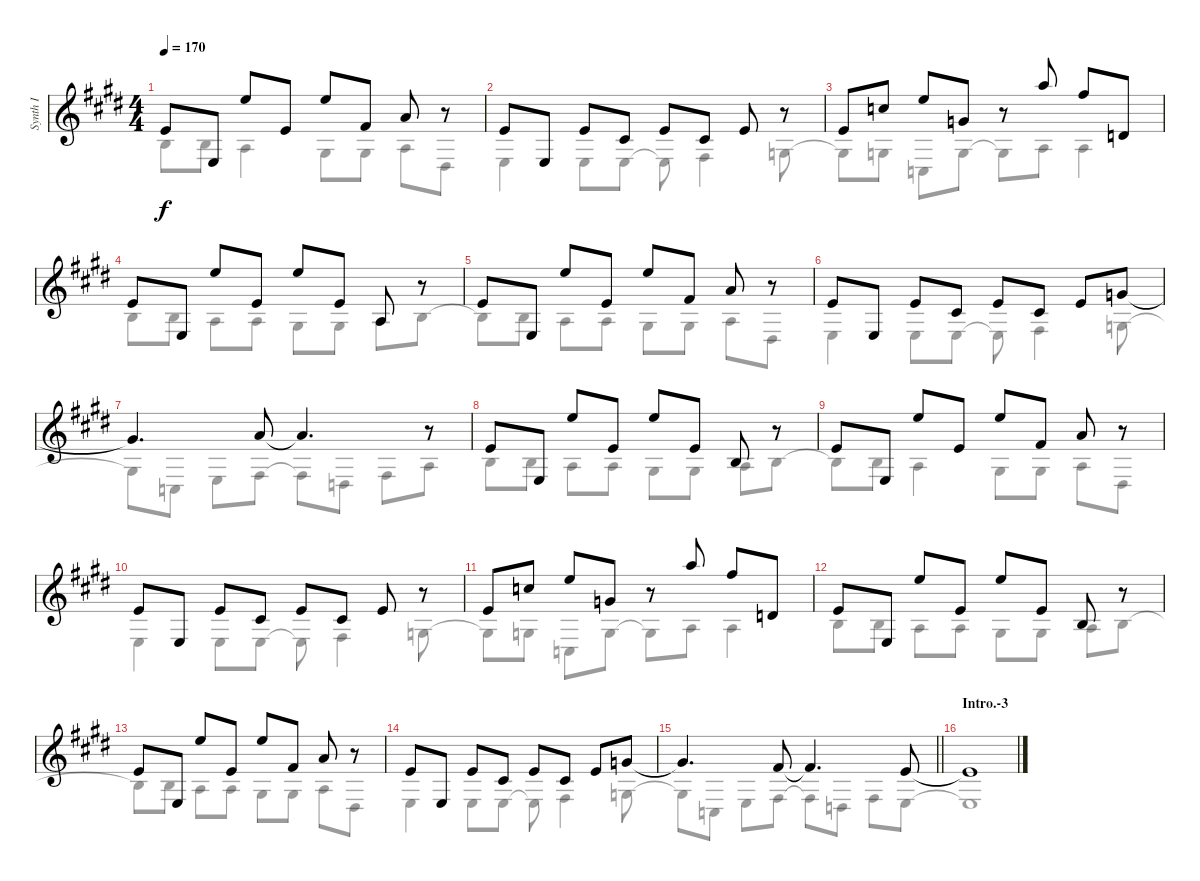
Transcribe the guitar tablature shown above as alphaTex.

\track ("Synth I" "Synth I") {instrument lead6voice}
\staff {score}
\tuning (E4 B3 G3 D3 A2 E2) {hide}
\voice
\ts (4 4)
\tempo 170
\clef g2
\ks e
0.1.8{dy f} 2.4.8 12.1.8 0.1.8 12.1.8 7.2.8 5.1.8 r.8 |
0.1.8 2.4.8 0.1.8 2.2.8 0.1.8 2.2.8 0.1.8 r.8 |
0.1.8 8.1.8 12.1.8 3.1.8 r.8 17.1.8 14.1.8 3.2.8 |
0.1.8 2.4.8 12.1.8 0.1.8 12.1.8 0.1.8 2.3.8 r.8 |
0.1.8 2.4.8 12.1.8 0.1.8 12.1.8 2.1.8 5.1.8 r.8 |
0.1.8 2.4.8 0.1.8 2.2.8 0.1.8 2.2.8 0.1.8 3.1.8 |
3.1{t}.4{d} 5.1.8 5.1{t}.4{d} r.8 |
0.1.8 2.4.8 12.1.8 0.1.8 12.1.8 0.1.8 0.2.8 r.8 |
0.1.8 2.4.8 12.1.8 0.1.8 12.1.8 2.1.8 5.1.8 r.8 |
0.1.8 2.4.8 0.1.8 2.2.8 0.1.8 2.2.8 0.1.8 r.8 |
0.1.8 8.1.8 12.1.8 3.1.8 r.8 17.1.8 14.1.8 3.2.8 |
0.1.8 2.4.8 12.1.8 0.1.8 12.1.8 0.1.8 0.2.8 r.8 |
0.1.8 2.4.8 12.1.8 0.1.8 12.1.8 2.1.8 5.1.8 r.8 |
0.1.8 2.4.8 0.1.8 2.2.8 0.1.8 2.2.8 0.1.8 3.1.8 |
\barLineRight lightlight
3.1{t}.4{d} 2.1.8 2.1{t}.4{d} 0.1.8 |
\section ("" "Intro.-3")
0.1{t}.1
\voice
\clef g2
\ottava regular
\simile none
\ks e
0.2{t}.8{dy f} 0.2.8 2.3.4 1.3.8 1.3.8 2.3.8 1.4.8 |
2.4.4 2.4.8 2.4.8 2.4{t}.8 4.4.4 0.3.8 |
0.3{t}.8 0.3.8 3.5.8 0.3.8 0.3{t}.8 2.3.8 2.3.4 |
0.2.8 0.2.8 2.3.8 2.3.8 1.3.8 1.3.8 2.3.8 0.2.8 |
0.2{t}.8 0.2.8 2.3.8 2.3.8 1.3.8 1.3.8 2.3.8 1.4.8 |
2.4.4 2.4.8 2.4.8 2.4{t}.8 4.4.4 0.3.8 |
0.3{t}.8 3.5.8 2.4.8 4.4.8 4.4{t}.8 0.4.8 4.4.8 2.3.8 |
0.2.8 0.2.8 2.3.8 2.3.8 1.3.8 1.3.8 2.3.8 0.2.8 |
0.2{t}.8 0.2.8 2.3.4 1.3.8 1.3.8 2.3.8 1.4.8 |
2.4.4 2.4.8 2.4.8 2.4{t}.8 4.4.4 0.3.8 |
0.3{t}.8 0.3.8 3.5.8 0.3.8 0.3{t}.8 2.3.8 2.3.4 |
0.2.8 0.2.8 2.3.8 2.3.8 1.3.8 1.3.8 2.3.8 0.2.8 |
0.2{t}.8 0.2.8 2.3.8 2.3.8 1.3.8 1.3.8 2.3.8 1.4.8 |
2.4.4 2.4.8 2.4.8 2.4{t}.8 4.4.4 0.3.8 |
\barLineRight lightlight
0.3{t}.8 3.5.8 2.4.8 4.4.8 4.4{t}.8 0.4.8 4.4.8 2.4.8 |
2.4{t}.1
